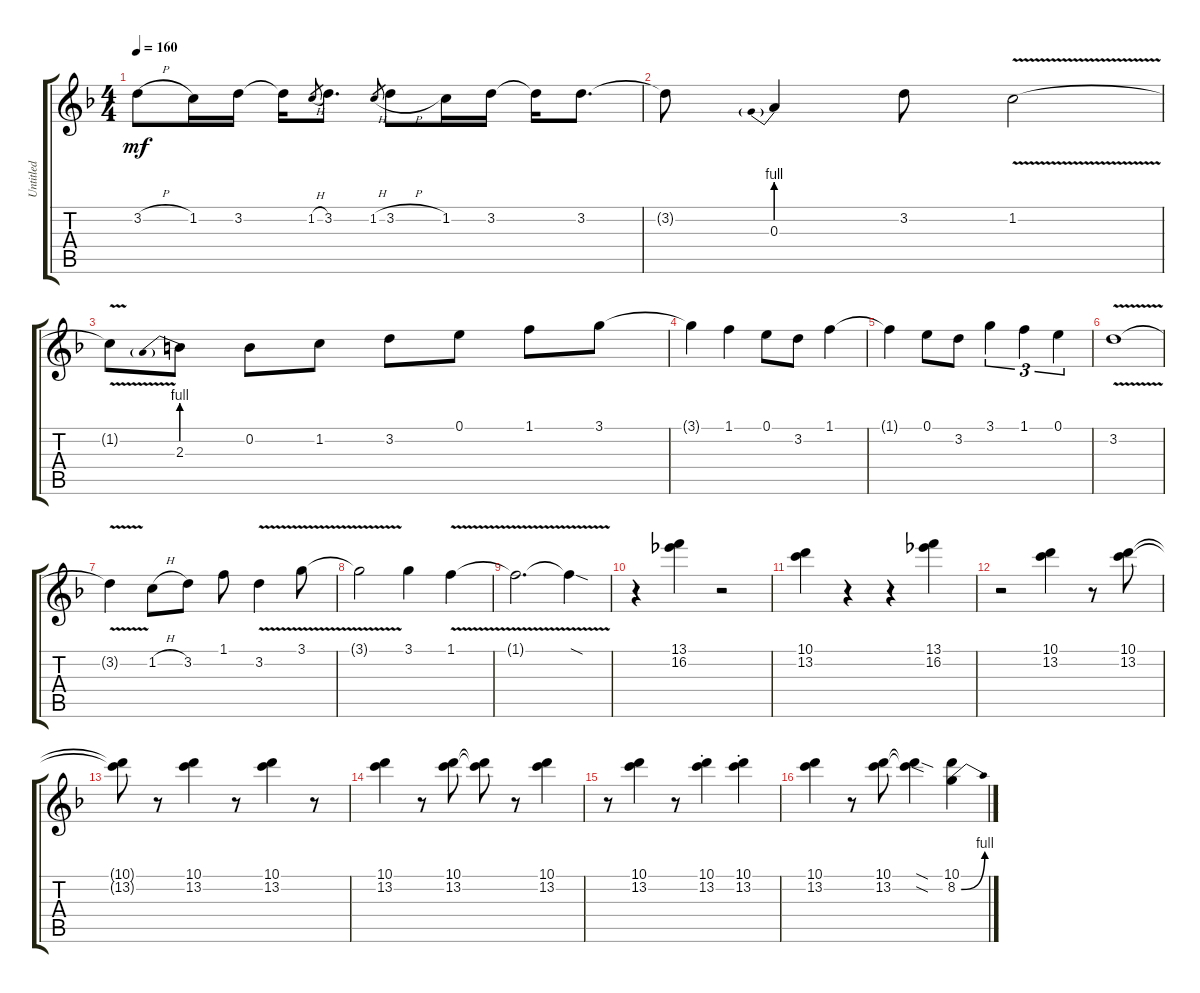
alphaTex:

\track ("Untitled" "Untitled") {instrument distortionguitar}
\staff {score tabs}
\tuning (E4 B3 G3 D3 A2 E2) {hide}
\ts (4 4)
\tempo 160
\clef g2
\ks f
3.2{h}.8{dy mf} 1.2.16 3.2.16 3.2{t}.16 1.2{h}.8{gr} 3.2.8{d} 1.2{h}.8{gr} 3.2{h}.8 1.2.16 3.2.16 3.2{t}.16 3.2.8{d} |
3.2{t}.8 0.3{be (prebend 0 4 60 4)}.4 3.2.8 1.2{v}.2 |
1.2{t}.8 2.3{be (prebend 0 4 60 4)}.8 0.2.8 1.2.8 3.2.8 0.1.8 1.1.8 3.1.8 |
3.1{t}.4 1.1.4 0.1.8 3.2.8 1.1.4 |
1.1{t}.4 0.1.8 3.2.8 3.1.4{tu (3 2)} 1.1.4{tu (3 2)} 0.1.4{tu (3 2)} |
3.2{v}.1 |
3.2{t}.4 1.2{h}.8 3.2.8 1.1.8 3.2{v}.4 3.1{v}.8 |
3.1{t}.2 3.1.4 1.1{v}.4 |
1.1{v t}.2{d} 1.1{sod t}.4 |
r.4 (13.1 16.2).4 r.2 |
(10.1 13.2).4 r.4 r.4 (13.1 16.2).4 |
r.2 (10.1 13.2).4 r.8 (10.1 13.2).8 |
(10.1{t} 13.2{t}).8 r.8 (10.1 13.2).4 r.8 (10.1 13.2).4 r.8 |
(10.1 13.2).4 r.8 (10.1 13.2).8 (10.1{t} 13.2{t}).8 r.8 (10.1 13.2).4 |
r.8 (10.1 13.2).4 r.8 (10.1{st} 13.2{st}).4 (10.1{st} 13.2{st}).4 |
(10.1 13.2).4 r.8 (10.1 13.2).8 (10.1{sod t} 13.2{sod t}).4 (10.1 8.2{be (bend 0 0 60 4)}).4
